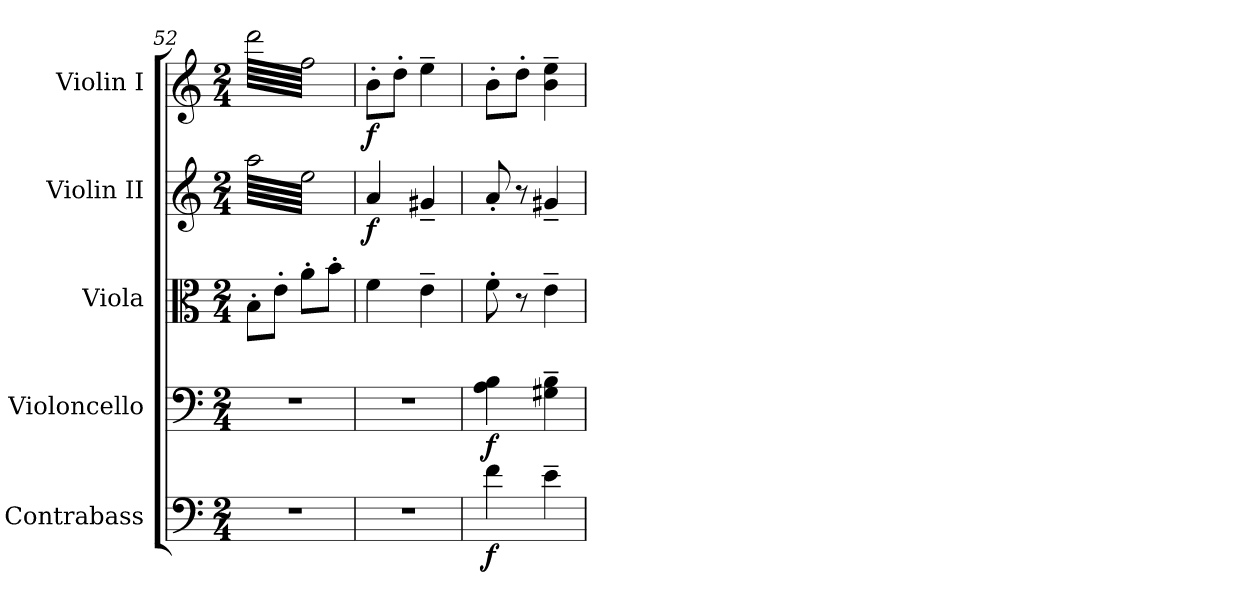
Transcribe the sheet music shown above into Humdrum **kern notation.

**kern	**dynam	**kern	**dynam	**kern	**kern	**dynam	**kern	**dynam
*part5	*part5	*part4	*part4	*part3	*part2	*part2	*part1	*part1
*staff5	*staff5	*staff4	*staff4	*staff3	*staff2	*staff2	*staff1	*staff1
*I"Contrabass	*	*I"Violoncello	*	*I"Viola	*I"Violin II	*	*I"Violin I	*
*I'Cb.	*	*I'Vc.	*	*I'Vla.	*I'Vln. II	*	*I'Vln. I	*
!!LO:PB:g=z
*clefF4	*	*clefF4	*	*clefC3	*clefG2	*	*clefG2	*
*ITrd7c12	*	*	*	*	*	*	*	*
*k[]	*	*k[]	*	*k[]	*k[]	*	*k[]	*
*M2/4	*	*M2/4	*	*M2/4	*M2/4	*	*M2/4	*
=52	=52	=52	=52	=52	=52	=52	=52	=52
*	*	*	*	*	*tremolo	*	*	*
*	*	*	*	*	*	*	*tremolo	*
2r	.	2r	.	8B'\L	64aa\LLLL	.	64ddd\LLLL	.
.	.	.	.	.	64ee\	.	64ff\	.
.	.	.	.	.	64aa\	.	64ddd\	.
.	.	.	.	.	64ee\	.	64ff\	.
.	.	.	.	.	64aa\	.	64ddd\	.
.	.	.	.	.	64ee\	.	64ff\	.
.	.	.	.	.	64aa\	.	64ddd\	.
.	.	.	.	.	64ee\	.	64ff\	.
.	.	.	.	8e'\J	64aa\	.	64ddd\	.
.	.	.	.	.	64ee\	.	64ff\	.
.	.	.	.	.	64aa\	.	64ddd\	.
.	.	.	.	.	64ee\	.	64ff\	.
.	.	.	.	.	64aa\	.	64ddd\	.
.	.	.	.	.	64ee\	.	64ff\	.
.	.	.	.	.	64aa\	.	64ddd\	.
.	.	.	.	.	64ee\	.	64ff\	.
.	.	.	.	8a'\L	64aa\	.	64ddd\	.
.	.	.	.	.	64ee\	.	64ff\	.
.	.	.	.	.	64aa\	.	64ddd\	.
.	.	.	.	.	64ee\	.	64ff\	.
.	.	.	.	.	64aa\	.	64ddd\	.
.	.	.	.	.	64ee\	.	64ff\	.
.	.	.	.	.	64aa\	.	64ddd\	.
.	.	.	.	.	64ee\	.	64ff\	.
.	.	.	.	8b'\J	64aa\	.	64ddd\	.
.	.	.	.	.	64ee\	.	64ff\	.
.	.	.	.	.	64aa\	.	64ddd\	.
.	.	.	.	.	64ee\	.	64ff\	.
.	.	.	.	.	64aa\	.	64ddd\	.
.	.	.	.	.	64ee\	.	64ff\	.
.	.	.	.	.	64aa\	.	64ddd\	.
.	.	.	.	.	64ee\JJJJ	.	64ff\JJJJ	.
*	*	*	*	*	*	*	*Xtremolo	*
*	*	*	*	*	*Xtremolo	*	*	*
=53	=53	=53	=53	=53	=53	=53	=53	=53
!	!	!	!	!	!	!LO:DY:b	!	!LO:DY:b
2r	.	2r	.	4f\	4a/	f	8b'\L	f
.	.	.	.	.	.	.	.	.
.	.	.	.	.	.	.	.	.
.	.	.	.	.	.	.	.	.
.	.	.	.	.	.	.	.	.
.	.	.	.	.	.	.	.	.
.	.	.	.	.	.	.	.	.
.	.	.	.	.	.	.	.	.
.	.	.	.	.	.	.	8dd'\J	.
.	.	.	.	.	.	.	.	.
.	.	.	.	.	.	.	.	.
.	.	.	.	.	.	.	.	.
.	.	.	.	.	.	.	.	.
.	.	.	.	.	.	.	.	.
.	.	.	.	.	.	.	.	.
.	.	.	.	.	.	.	.	.
.	.	.	.	4e~\	4g#X~/	.	4ee~\	.
=54	=54	=54	=54	=54	=54	=54	=54	=54
!	!LO:DY:b	!	!LO:DY:b	!	!	!	!	!
4F\	f	4A\ 4B\	f	8f'\	8a'/	.	8b'\L	.
.	.	.	.	8r	8r	.	8dd'\J	.
4E~\	.	4G#X\~ 4B\~	.	4e~\	4g#X~/	.	4b\~ 4ee\~	.
=	=	=	=	=	=	=	=	=
*-	*-	*-	*-	*-	*-	*-	*-	*-
